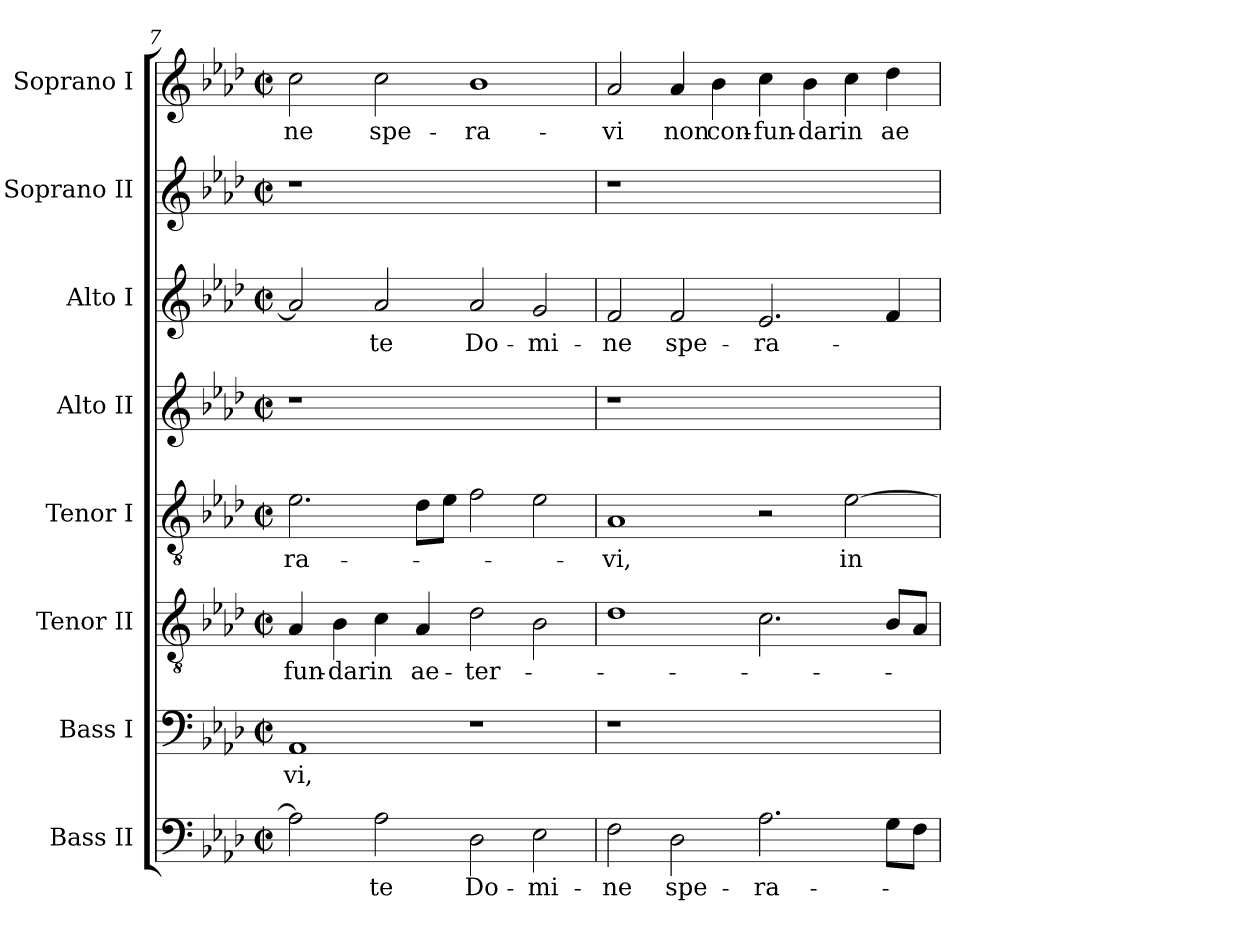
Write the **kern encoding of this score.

**kern	**text	**kern	**text	**kern	**text	**kern	**text	**kern	**kern	**text	**kern	**kern	**text
*part8	*part8	*part7	*part7	*part6	*part6	*part5	*part5	*part4	*part3	*part3	*part2	*part1	*part1
*staff8	*staff8	*staff7	*staff7	*staff6	*staff6	*staff5	*staff5	*staff4	*staff3	*staff3	*staff2	*staff1	*staff1
*I"Bass II	*	*I"Bass I	*	*I"Tenor II	*	*I"Tenor I	*	*I"Alto II	*I"Alto I	*	*I"Soprano II	*I"Soprano I	*
*I'B.	*	*	*	*	*	*I'T.	*	*	*I'A.	*	*	*	*
*clefF4	*	*clefF4	*	*clefGv2	*	*clefGv2	*	*clefG2	*clefG2	*	*clefG2	*clefG2	*
*	*	*	*	*ITrd7c12	*	*ITrd7c12	*	*ITrd7c12	*ITrd7c12	*	*	*	*
*k[b-e-a-d-]	*	*k[b-e-a-d-]	*	*k[b-e-a-d-]	*	*k[b-e-a-d-]	*	*k[b-e-a-d-]	*k[b-e-a-d-]	*	*k[b-e-a-d-]	*k[b-e-a-d-]	*
*A-:	*	*A-:	*	*A-:	*	*A-:	*	*A-:	*A-:	*	*A-:	*A-:	*
*M2/2	*	*M2/2	*	*M2/2	*	*M2/2	*	*M2/2	*M2/2	*	*M2/2	*M2/2	*
*met(c|)	*	*met(c|)	*	*met(c|)	*	*met(c|)	*	*met(c|)	*met(c|)	*	*met(c|)	*met(c|)	*
=7	=7	=7	=7	=7	=7	=7	=7	=7	=7	=7	=7	=7	=7
!	!	!	!LO:LY:b:color=#000000	!	!	!	!	!	!	!	!	!	!
!	!	!	!	!	!LO:LY:b:color=#000000	!	!	!	!	!	!	!	!
!	!	!	!	!	!	!	!LO:LY:b:color=#000000	!LO:N:vis=1	!	!	!LO:N:vis=1	!	!
!	!	!	!	!	!	!	!	!	!	!	!	!	!LO:LY:b:color=#000000
2A-i\]	.	1AA-i	-vi,	4AA-i/	-fun-	2.E-i\	-ra-	1r	2A-i/]	.	1r	2cci\	-ne
!	!	!	!	!	!LO:LY:b:color=#000000	!	!	!	!	!	!	!	!
.	.	.	.	4BB-i\	-dar	.	.	.	.	.	.	.	.
!	!LO:LY:b:color=#000000	!	!	!	!	!	!	!	!	!	!	!	!
!	!	!	!	!	!LO:LY:b:color=#000000	!	!	!	!	!	!	!	!
!	!	!	!	!	!	!	!	!	!	!LO:LY:b:color=#000000	!	!	!
!	!	!	!	!	!	!	!	!	!	!	!	!	!LO:LY:b:color=#000000
2A-i\	te	.	.	4Ci\	in	.	.	.	2A-i/	te	.	2cci\	spe-
!	!	!	!	!	!LO:LY:b:color=#000000	!	!	!	!	!	!	!	!
.	.	.	.	4AA-i/	ae-	8D-i\L	.	.	.	.	.	.	.
.	.	.	.	.	.	8E-i\J	.	.	.	.	.	.	.
!	!LO:LY:b:color=#000000	!	!	!	!	!	!	!	!	!	!	!	!
!	!	!	!	!	!LO:LY:b:color=#000000	!	!	!	!	!	!	!	!
!	!	!	!	!	!	!	!	!	!	!LO:LY:b:color=#000000	!	!	!
!	!	!	!	!	!	!	!	!	!	!	!	!	!LO:LY:b:color=#000000
2D-i\	Do-	1r	.	2D-i\	-ter-	2Fi\	.	1ryy	2A-i/	Do-	1ryy	1b-i	-ra-
!	!LO:LY:b:color=#000000	!	!	!	!	!	!	!	!	!	!	!	!
!	!	!	!	!	!	!	!	!	!	!LO:LY:b:color=#000000	!	!	!
2E-i\	-mi-	.	.	2BB-i\	.	2E-i\	.	.	2Gi/	-mi-	.	.	.
!!LO:LB:g=z
=8	=8	=8	=8	=8	=8	=8	=8	=8	=8	=8	=8	=8	=8
!	!LO:LY:b:color=#000000	!LO:N:vis=1	!	!	!	!	!	!	!	!	!	!	!
!	!	!	!	!	!	!	!LO:LY:b:color=#000000	!LO:N:vis=1	!	!	!	!	!
!	!	!	!	!	!	!	!	!	!	!LO:LY:b:color=#000000	!LO:N:vis=1	!	!
!	!	!	!	!	!	!	!	!	!	!	!	!	!LO:LY:b:color=#000000
2Fi\	-ne	1r	.	1D-i	.	1AA-i	-vi,	1r	2Fi/	-ne	1r	2a-i/	-vi
!	!LO:LY:b:color=#000000	!	!	!	!	!	!	!	!	!	!	!	!
!	!	!	!	!	!	!	!	!	!	!LO:LY:b:color=#000000	!	!	!
!	!	!	!	!	!	!	!	!	!	!	!	!	!LO:LY:b:color=#000000
2D-i\	spe-	.	.	.	.	.	.	.	2Fi/	spe-	.	4a-i/	non
!	!	!	!	!	!	!	!	!	!	!	!	!	!LO:LY:b:color=#000000
.	.	.	.	.	.	.	.	.	.	.	.	4b-i\	con-
!	!LO:LY:b:color=#000000	!	!	!	!	!	!	!	!	!	!	!	!
!	!	!	!	!	!	!	!	!	!	!LO:LY:b:color=#000000	!	!	!
!	!	!	!	!	!	!	!	!	!	!	!	!	!LO:LY:b:color=#000000
2.A-i\	-ra-	1ryy	.	2.Ci\	.	2r	.	1ryy	2.E-i/	-ra-	1ryy	4cci\	-fun-
!	!	!	!	!	!	!	!	!	!	!	!	!	!LO:LY:b:color=#000000
.	.	.	.	.	.	.	.	.	.	.	.	4b-i\	-dar
!	!	!	!	!	!	!	!LO:LY:b:color=#000000	!	!	!	!	!	!
!	!	!	!	!	!	!	!	!	!	!	!	!	!LO:LY:b:color=#000000
.	.	.	.	.	.	[>2E-i\	in	.	.	.	.	4cci\	in
!	!	!	!	!	!	!	!	!	!	!	!	!	!LO:LY:b:color=#000000
8Gi\L	.	.	.	8BB-i/L	.	.	.	.	4Fi/	.	.	4dd-i\	ae-
8Fi\J	.	.	.	8AA-i/J	.	.	.	.	.	.	.	.	.
=	=	=	=	=	=	=	=	=	=	=	=	=	=
*-	*-	*-	*-	*-	*-	*-	*-	*-	*-	*-	*-	*-	*-
